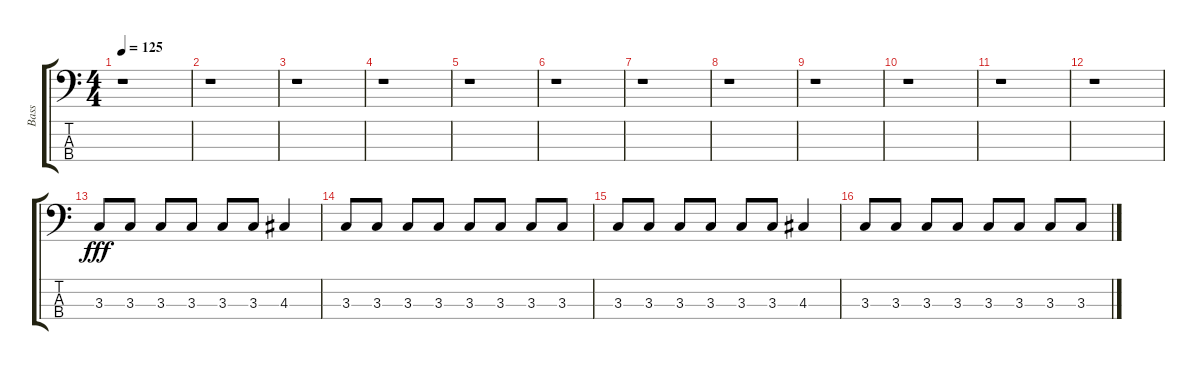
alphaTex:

\track ("Bass" "Bass") {instrument electricbasspick}
\staff {score tabs}
\tuning (G2 D2 A1 E1) {hide}
\ts (4 4)
\tempo 125
\clef f4
\ks c
r.1{dy fff instrument electricbasspick} |
r.1 |
r.1 |
r.1 |
r.1 |
r.1 |
r.1 |
r.1 |
r.1 |
r.1 |
r.1 |
r.1 |
3.3.8 3.3.8 3.3.8 3.3.8 3.3.8 3.3.8 4.3.4 |
3.3.8 3.3.8 3.3.8 3.3.8 3.3.8 3.3.8 3.3.8 3.3.8 |
3.3.8 3.3.8 3.3.8 3.3.8 3.3.8 3.3.8 4.3.4 |
3.3.8 3.3.8 3.3.8 3.3.8 3.3.8 3.3.8 3.3.8 3.3.8
